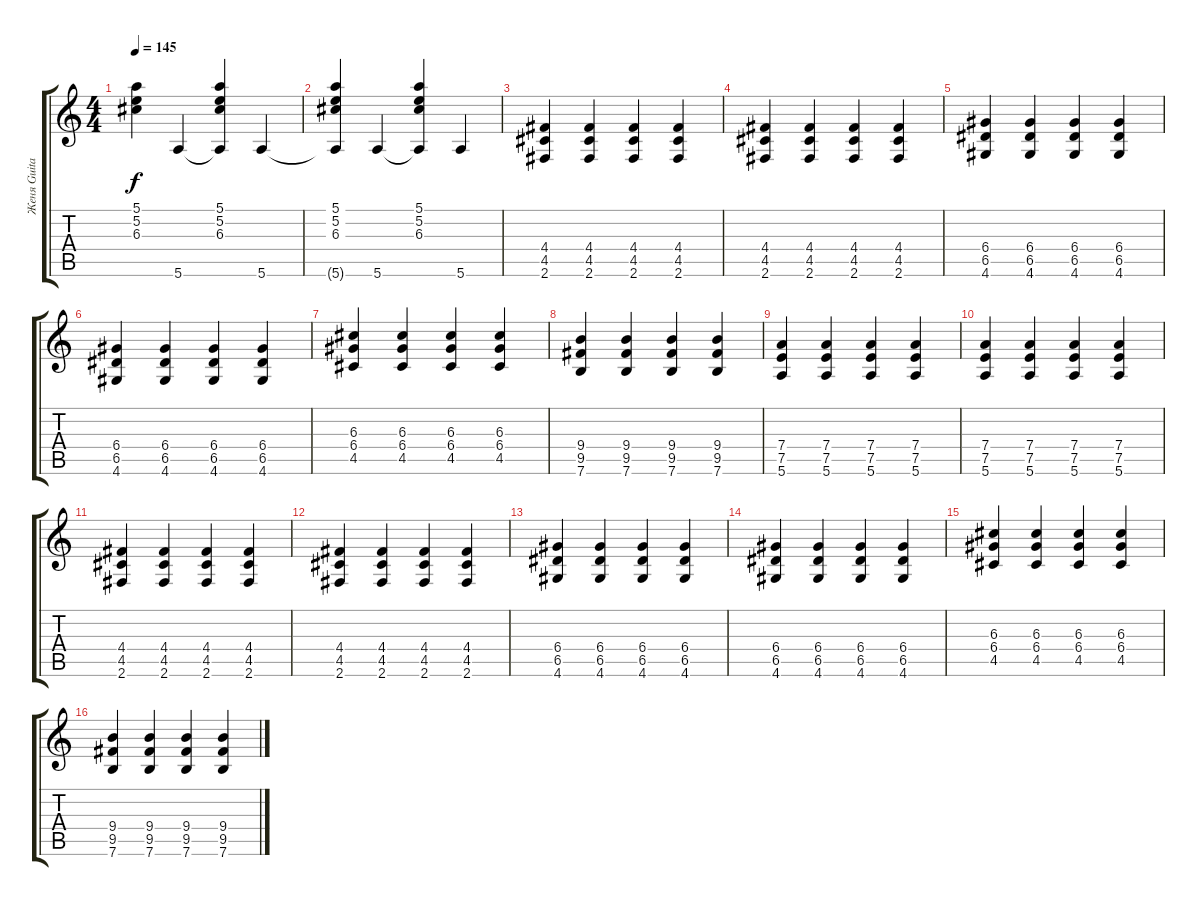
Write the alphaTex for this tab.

\track ("Женя Guitar" "Женя Guita") {instrument acousticguitarsteel}
\staff {score tabs}
\tuning (E4 B3 G3 D3 A2 E2) {hide}
\ts (4 4)
\tempo 145
\clef g2
\ks c
(5.1 5.2 6.3).4{dy f} 5.6.4 (5.1 5.2 6.3 5.6{t}).4 5.6.4 |
(5.1 5.2 6.3 5.6{t}).4 5.6.4 (5.1 5.2 6.3 5.6{t}).4 5.6.4 |
(4.4 4.5 2.6).4 (4.4 4.5 2.6).4 (4.4 4.5 2.6).4 (4.4 4.5 2.6).4 |
(4.4 4.5 2.6).4 (4.4 4.5 2.6).4 (4.4 4.5 2.6).4 (4.4 4.5 2.6).4 |
(6.4 6.5 4.6).4 (6.4 6.5 4.6).4 (6.4 6.5 4.6).4 (6.4 6.5 4.6).4 |
(6.4 6.5 4.6).4 (6.4 6.5 4.6).4 (6.4 6.5 4.6).4 (6.4 6.5 4.6).4 |
(6.3 6.4 4.5).4 (6.3 6.4 4.5).4 (6.3 6.4 4.5).4 (6.3 6.4 4.5).4 |
(9.4 9.5 7.6).4 (9.4 9.5 7.6).4 (9.4 9.5 7.6).4 (9.4 9.5 7.6).4 |
(7.4 7.5 5.6).4 (7.4 7.5 5.6).4 (7.4 7.5 5.6).4 (7.4 7.5 5.6).4 |
(7.4 7.5 5.6).4 (7.4 7.5 5.6).4 (7.4 7.5 5.6).4 (7.4 7.5 5.6).4 |
(4.4 4.5 2.6).4 (4.4 4.5 2.6).4 (4.4 4.5 2.6).4 (4.4 4.5 2.6).4 |
(4.4 4.5 2.6).4 (4.4 4.5 2.6).4 (4.4 4.5 2.6).4 (4.4 4.5 2.6).4 |
(6.4 6.5 4.6).4 (6.4 6.5 4.6).4 (6.4 6.5 4.6).4 (6.4 6.5 4.6).4 |
(6.4 6.5 4.6).4 (6.4 6.5 4.6).4 (6.4 6.5 4.6).4 (6.4 6.5 4.6).4 |
(6.3 6.4 4.5).4 (6.3 6.4 4.5).4 (6.3 6.4 4.5).4 (6.3 6.4 4.5).4 |
(9.4 9.5 7.6).4 (9.4 9.5 7.6).4 (9.4 9.5 7.6).4 (9.4 9.5 7.6).4
